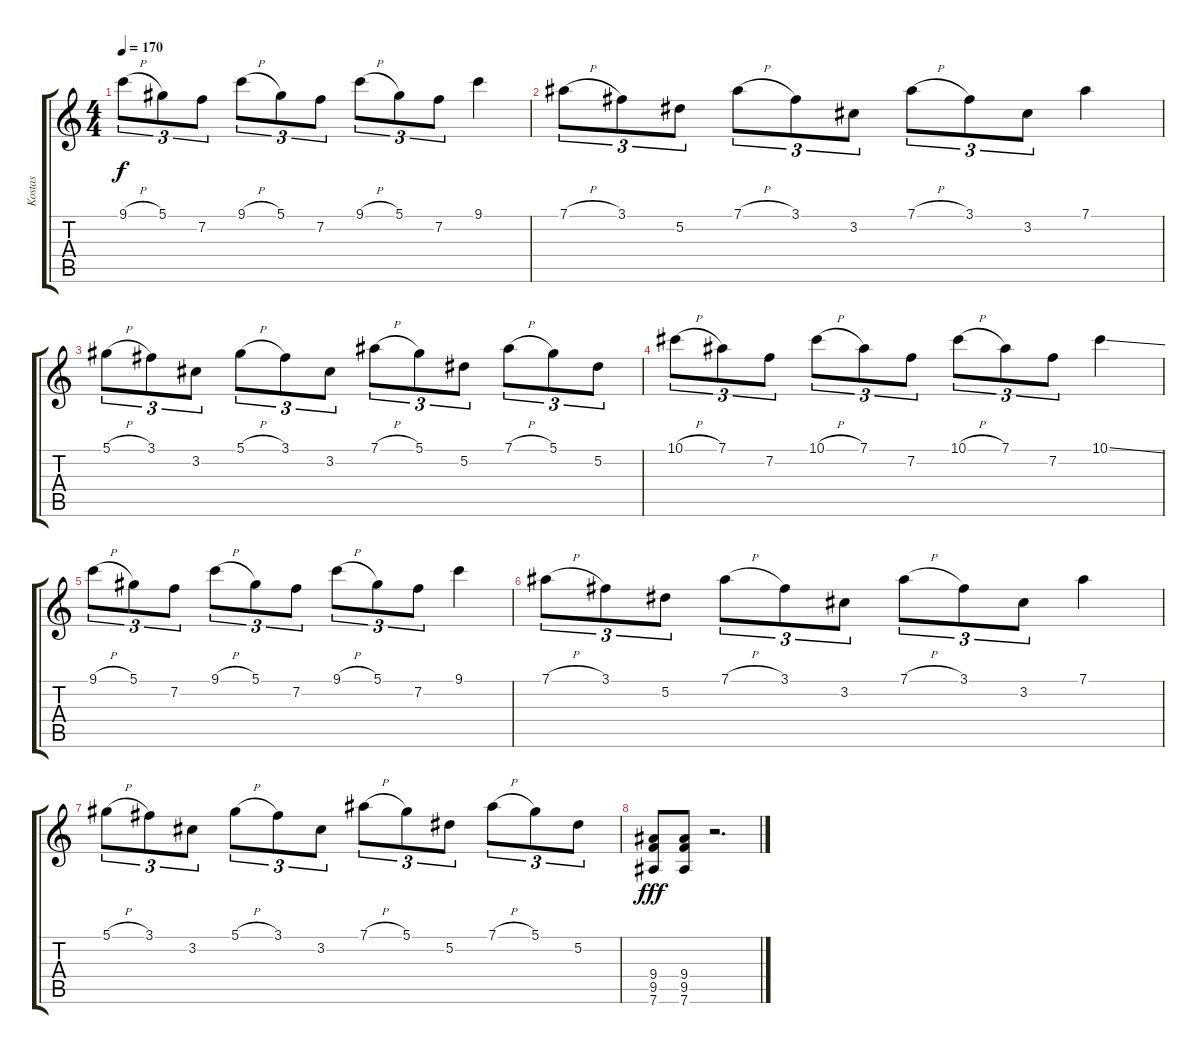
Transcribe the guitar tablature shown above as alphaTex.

\track ("Kostas" "Kostas") {instrument distortionguitar}
\staff {score tabs}
\tuning (Eb4 Bb3 Gb3 Db3 Ab2 Eb2) {hide}
\ts (4 4)
\tempo 170
\clef g2
\ks c
9.1{h}.8{tu (3 2) dy f} 5.1.8{tu (3 2)} 7.2.8{tu (3 2)} 9.1{h}.8{tu (3 2)} 5.1.8{tu (3 2)} 7.2.8{tu (3 2)} 9.1{h}.8{tu (3 2)} 5.1.8{tu (3 2)} 7.2.8{tu (3 2)} 9.1.4 |
7.1{h}.8{tu (3 2)} 3.1.8{tu (3 2)} 5.2.8{tu (3 2)} 7.1{h}.8{tu (3 2)} 3.1.8{tu (3 2)} 3.2.8{tu (3 2)} 7.1{h}.8{tu (3 2)} 3.1.8{tu (3 2)} 3.2.8{tu (3 2)} 7.1.4 |
5.1{h}.8{tu (3 2)} 3.1.8{tu (3 2)} 3.2.8{tu (3 2)} 5.1{h}.8{tu (3 2)} 3.1.8{tu (3 2)} 3.2.8{tu (3 2)} 7.1{h}.8{tu (3 2)} 5.1.8{tu (3 2)} 5.2.8{tu (3 2)} 7.1{h}.8{tu (3 2)} 5.1.8{tu (3 2)} 5.2.8{tu (3 2)} |
10.1{h}.8{tu (3 2)} 7.1.8{tu (3 2)} 7.2.8{tu (3 2)} 10.1{h}.8{tu (3 2)} 7.1.8{tu (3 2)} 7.2.8{tu (3 2)} 10.1{h}.8{tu (3 2)} 7.1.8{tu (3 2)} 7.2.8{tu (3 2)} 10.1{ss}.4 |
9.1{h}.8{tu (3 2)} 5.1.8{tu (3 2)} 7.2.8{tu (3 2)} 9.1{h}.8{tu (3 2)} 5.1.8{tu (3 2)} 7.2.8{tu (3 2)} 9.1{h}.8{tu (3 2)} 5.1.8{tu (3 2)} 7.2.8{tu (3 2)} 9.1.4 |
7.1{h}.8{tu (3 2)} 3.1.8{tu (3 2)} 5.2.8{tu (3 2)} 7.1{h}.8{tu (3 2)} 3.1.8{tu (3 2)} 3.2.8{tu (3 2)} 7.1{h}.8{tu (3 2)} 3.1.8{tu (3 2)} 3.2.8{tu (3 2)} 7.1.4 |
5.1{h}.8{tu (3 2)} 3.1.8{tu (3 2)} 3.2.8{tu (3 2)} 5.1{h}.8{tu (3 2)} 3.1.8{tu (3 2)} 3.2.8{tu (3 2)} 7.1{h}.8{tu (3 2)} 5.1.8{tu (3 2)} 5.2.8{tu (3 2)} 7.1{h}.8{tu (3 2)} 5.1.8{tu (3 2)} 5.2.8{tu (3 2)} |
(9.4 9.5 7.6).8{dy fff} (9.4 9.5 7.6).8 r.2{d}
